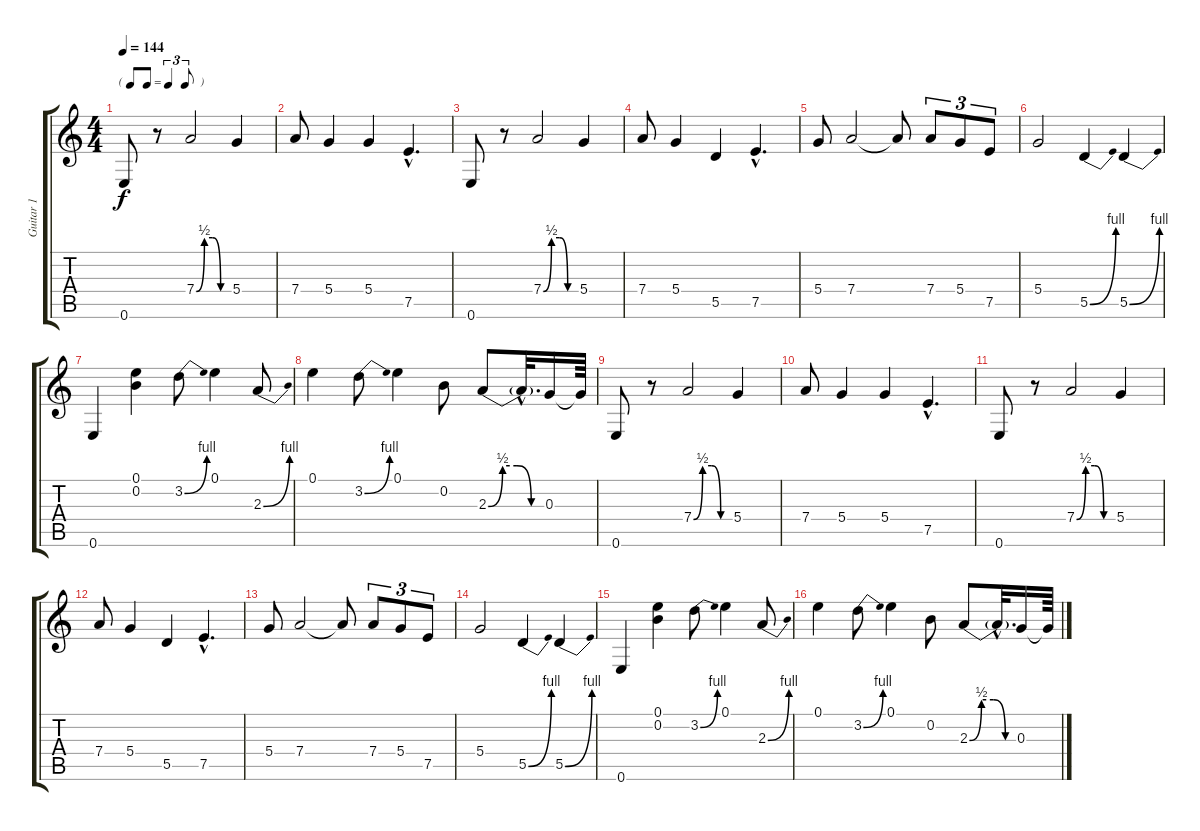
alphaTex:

\track ("Guitar 1" "Guitar 1") {instrument distortionguitar}
\staff {score tabs}
\tuning (E4 B3 G3 D3 A2 E2) {hide}
\ts (4 4)
\tf triplet8th
\tempo 144
\clef g2
\ks c
0.6.8{dy f} r.8 7.4{be (custom 0 0 15 2 30 2 45 0 60 0)}.2 5.4.4 |
7.4.8 5.4.4 5.4.4 7.5{hac}.4{d} |
0.6.8 r.8 7.4{be (custom 0 0 15 2 30 2 45 0 60 0)}.2 5.4.4 |
7.4.8 5.4.4 5.5.4 7.5{hac}.4{d} |
5.4.8 7.4.2 7.4{t}.8 7.4.8{tu (3 2)} 5.4.8{tu (3 2)} 7.5.8{tu (3 2)} |
5.4.2 5.5{be (bend 0 0 60 4)}.4 5.5{be (bend 0 0 60 4)}.4 |
0.6.4 (0.1 0.2).4 3.2{be (bend 0 0 60 4)}.8 0.1.4 2.3{be (bend 0 0 60 4)}.8 |
0.1.4 3.2{be (bend 0 0 60 4)}.8 0.1.4 0.2.8 2.3{be (custom 0 0 15 2 30 2 45 0 60 0)}.8 2.3{hac t}.32{d} 0.3.16 0.3{t}.64 |
0.6.8 r.8 7.4{be (custom 0 0 15 2 30 2 45 0 60 0)}.2 5.4.4 |
7.4.8 5.4.4 5.4.4 7.5{hac}.4{d} |
0.6.8 r.8 7.4{be (custom 0 0 15 2 30 2 45 0 60 0)}.2 5.4.4 |
7.4.8 5.4.4 5.5.4 7.5{hac}.4{d} |
5.4.8 7.4.2 7.4{t}.8 7.4.8{tu (3 2)} 5.4.8{tu (3 2)} 7.5.8{tu (3 2)} |
5.4.2 5.5{be (bend 0 0 60 4)}.4 5.5{be (bend 0 0 60 4)}.4 |
0.6.4 (0.1 0.2).4 3.2{be (bend 0 0 60 4)}.8 0.1.4 2.3{be (bend 0 0 60 4)}.8 |
0.1.4 3.2{be (bend 0 0 60 4)}.8 0.1.4 0.2.8 2.3{be (custom 0 0 15 2 30 2 45 0 60 0)}.8 2.3{hac t}.32{d} 0.3.16 0.3{t}.64
